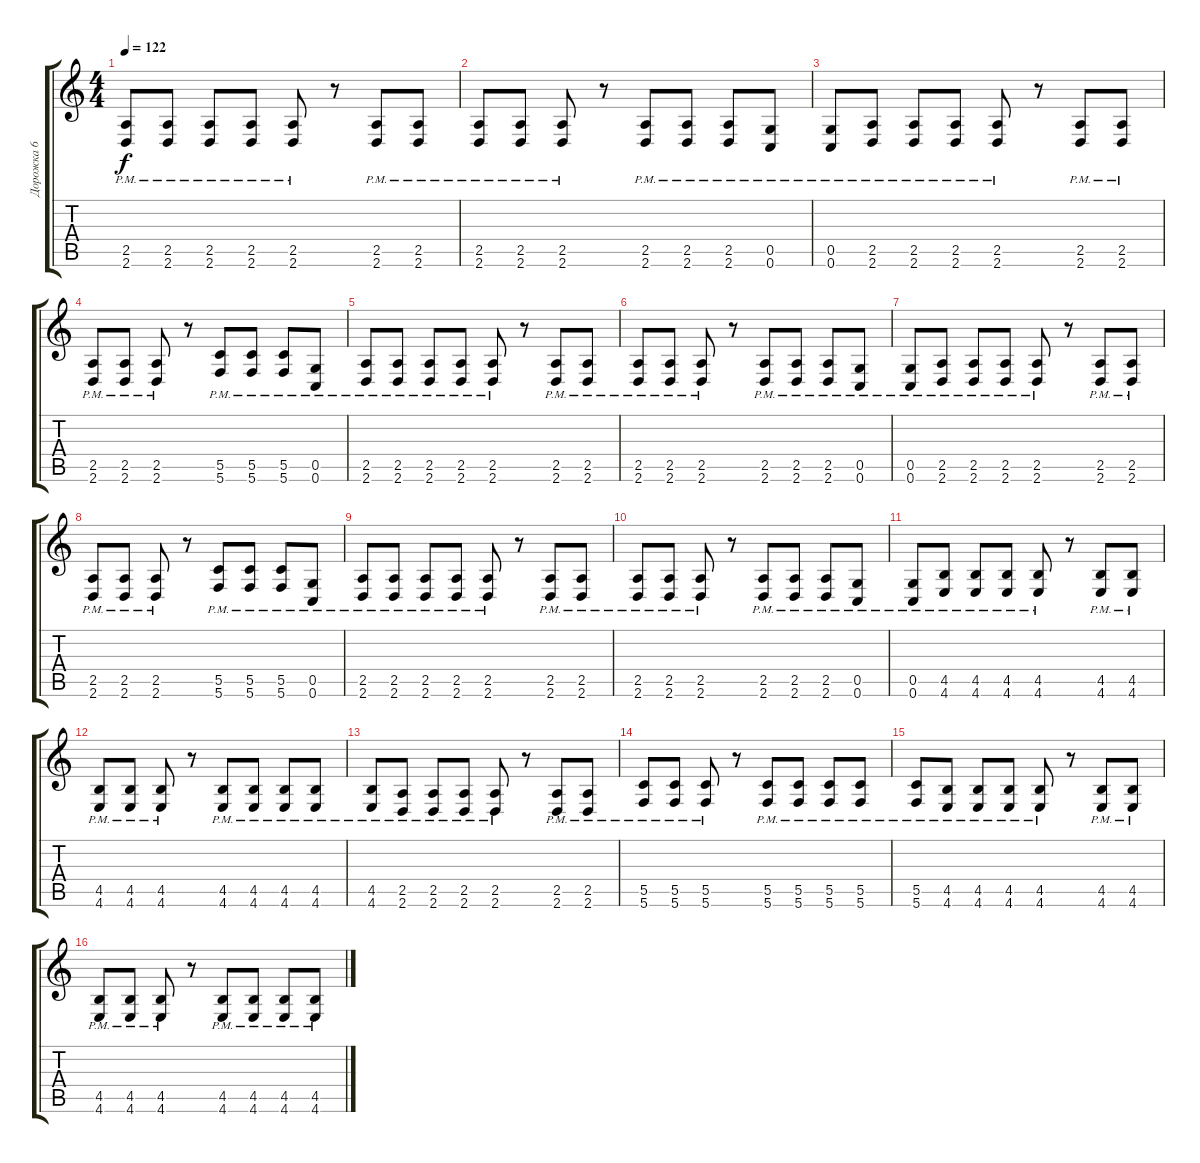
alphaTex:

\track ("Дорожка 6" "Дорожка 6") {instrument overdrivenguitar}
\staff {score tabs}
\tuning (D4 A3 F3 C3 G2 C2) {hide}
\ts (4 4)
\tempo 122
\clef g2
\ks c
(2.5{pm} 2.6{pm}).8{dy f} (2.5{pm} 2.6{pm}).8 (2.5{pm} 2.6{pm}).8 (2.5{pm} 2.6{pm}).8 (2.5{pm} 2.6{pm}).8 r.8 (2.5{pm} 2.6{pm}).8 (2.5{pm} 2.6{pm}).8 |
(2.5{pm} 2.6{pm}).8 (2.5{pm} 2.6{pm}).8 (2.5{pm} 2.6{pm}).8 r.8 (2.5{pm} 2.6{pm}).8 (2.5{pm} 2.6{pm}).8 (2.5{pm} 2.6{pm}).8 (0.5{pm} 0.6{pm}).8 |
(0.5{pm} 0.6{pm}).8 (2.5{pm} 2.6{pm}).8 (2.5{pm} 2.6{pm}).8 (2.5{pm} 2.6{pm}).8 (2.5{pm} 2.6{pm}).8 r.8 (2.5{pm} 2.6{pm}).8 (2.5{pm} 2.6{pm}).8 |
(2.5{pm} 2.6{pm}).8 (2.5{pm} 2.6{pm}).8 (2.5{pm} 2.6{pm}).8 r.8 (5.5{pm} 5.6{pm}).8 (5.5{pm} 5.6{pm}).8 (5.5{pm} 5.6{pm}).8 (0.5{pm} 0.6{pm}).8 |
(2.5{pm} 2.6{pm}).8 (2.5{pm} 2.6{pm}).8 (2.5{pm} 2.6{pm}).8 (2.5{pm} 2.6{pm}).8 (2.5{pm} 2.6{pm}).8 r.8 (2.5{pm} 2.6{pm}).8 (2.5{pm} 2.6{pm}).8 |
(2.5{pm} 2.6{pm}).8 (2.5{pm} 2.6{pm}).8 (2.5{pm} 2.6{pm}).8 r.8 (2.5{pm} 2.6{pm}).8 (2.5{pm} 2.6{pm}).8 (2.5{pm} 2.6{pm}).8 (0.5{pm} 0.6{pm}).8 |
(0.5{pm} 0.6{pm}).8 (2.5{pm} 2.6{pm}).8 (2.5{pm} 2.6{pm}).8 (2.5{pm} 2.6{pm}).8 (2.5{pm} 2.6{pm}).8 r.8 (2.5{pm} 2.6{pm}).8 (2.5{pm} 2.6{pm}).8 |
(2.5{pm} 2.6{pm}).8 (2.5{pm} 2.6{pm}).8 (2.5{pm} 2.6{pm}).8 r.8 (5.5{pm} 5.6{pm}).8 (5.5{pm} 5.6{pm}).8 (5.5{pm} 5.6{pm}).8 (0.5{pm} 0.6{pm}).8 |
(2.5{pm} 2.6{pm}).8 (2.5{pm} 2.6{pm}).8 (2.5{pm} 2.6{pm}).8 (2.5{pm} 2.6{pm}).8 (2.5{pm} 2.6{pm}).8 r.8 (2.5{pm} 2.6{pm}).8 (2.5{pm} 2.6{pm}).8 |
(2.5{pm} 2.6{pm}).8 (2.5{pm} 2.6{pm}).8 (2.5{pm} 2.6{pm}).8 r.8 (2.5{pm} 2.6{pm}).8 (2.5{pm} 2.6{pm}).8 (2.5{pm} 2.6{pm}).8 (0.5{pm} 0.6{pm}).8 |
(0.5{pm} 0.6{pm}).8 (4.5{pm} 4.6{pm}).8 (4.5{pm} 4.6{pm}).8 (4.5{pm} 4.6{pm}).8 (4.5{pm} 4.6{pm}).8 r.8 (4.5{pm} 4.6{pm}).8 (4.5{pm} 4.6{pm}).8 |
(4.5{pm} 4.6{pm}).8 (4.5{pm} 4.6{pm}).8 (4.5{pm} 4.6{pm}).8 r.8 (4.5{pm} 4.6{pm}).8 (4.5{pm} 4.6{pm}).8 (4.5{pm} 4.6{pm}).8 (4.5{pm} 4.6{pm}).8 |
(4.5{pm} 4.6{pm}).8 (2.5{pm} 2.6{pm}).8 (2.5{pm} 2.6{pm}).8 (2.5{pm} 2.6{pm}).8 (2.5{pm} 2.6{pm}).8 r.8 (2.5{pm} 2.6{pm}).8 (2.5{pm} 2.6{pm}).8 |
(5.5{pm} 5.6{pm}).8 (5.5{pm} 5.6{pm}).8 (5.5{pm} 5.6{pm}).8 r.8 (5.5{pm} 5.6{pm}).8 (5.5{pm} 5.6{pm}).8 (5.5{pm} 5.6{pm}).8 (5.5{pm} 5.6{pm}).8 |
(5.5{pm} 5.6{pm}).8 (4.5{pm} 4.6{pm}).8 (4.5{pm} 4.6{pm}).8 (4.5{pm} 4.6{pm}).8 (4.5{pm} 4.6{pm}).8 r.8 (4.5{pm} 4.6{pm}).8 (4.5{pm} 4.6{pm}).8 |
(4.5{pm} 4.6{pm}).8 (4.5{pm} 4.6{pm}).8 (4.5{pm} 4.6{pm}).8 r.8 (4.5{pm} 4.6{pm}).8 (4.5{pm} 4.6{pm}).8 (4.5{pm} 4.6{pm}).8 (4.5{pm} 4.6{pm}).8
